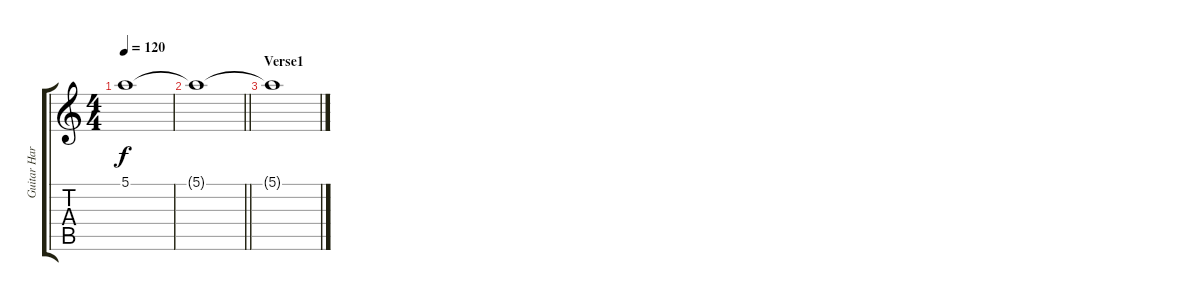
\track ("Guitar Harmonics" "Guitar Har") {instrument distortionguitar}
\staff {score tabs}
\tuning (E4 B3 G3 D3 A2 E2) {hide}
\ts (4 4)
\tempo 120
\clef g2
\ks c
5.1.1{dy f} |
\barLineRight lightlight
5.1{t}.1{volume 0} |
\section ("" "Verse1")
5.1{t}.1
